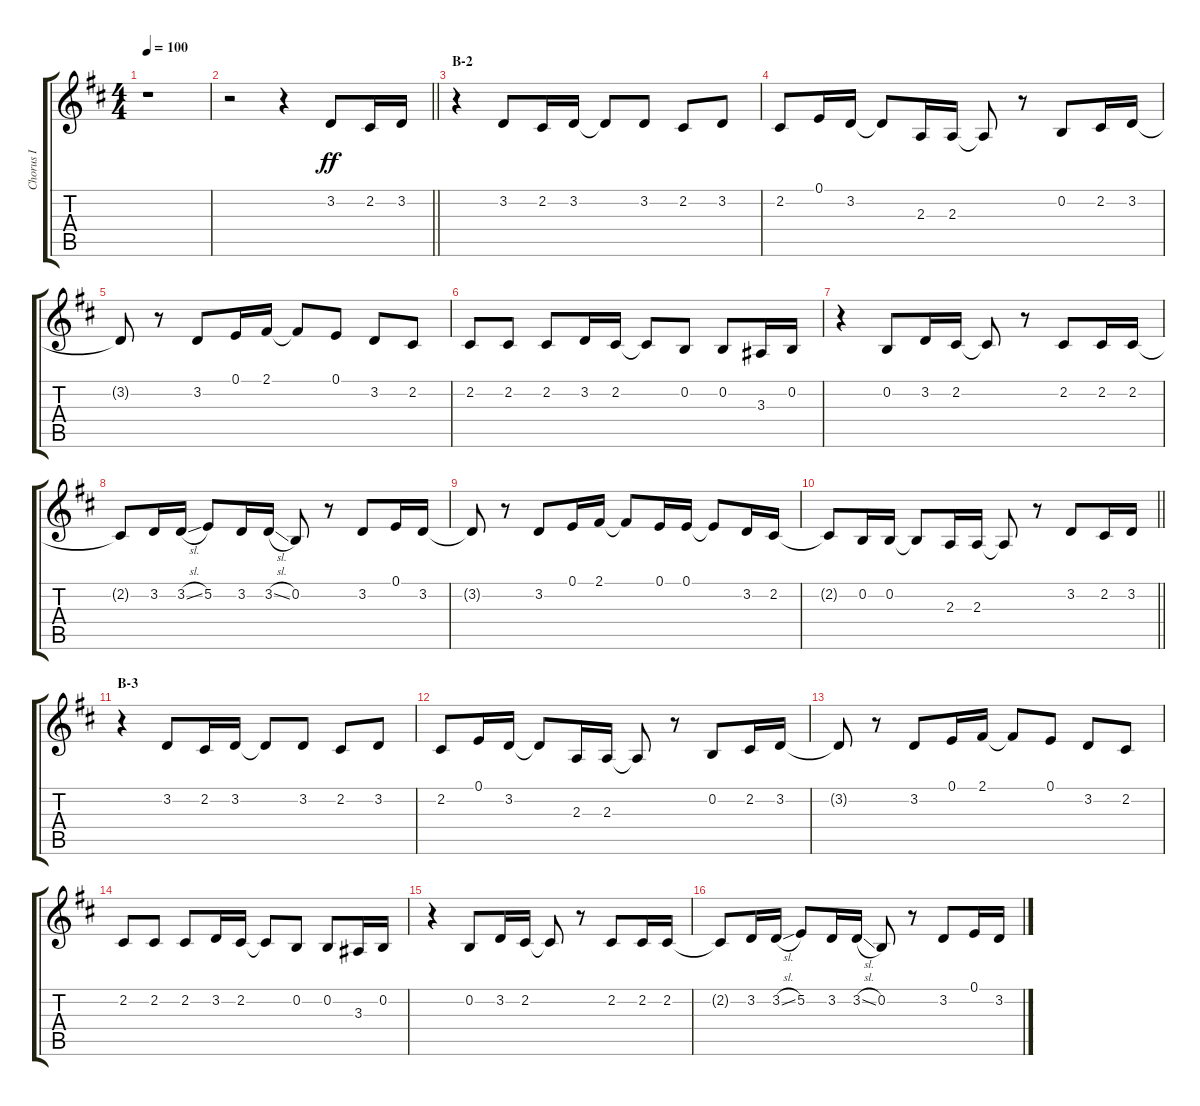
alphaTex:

\track ("Chorus I" "Chorus I") {instrument voiceoohs}
\staff {score tabs}
\tuning (E4 B3 G3 D3 A2 E2) {hide}
\ts (4 4)
\tempo 100
\clef g2
\ks d
r.1{dy ff} |
\barLineRight lightlight
r.2 r.4 3.2.8 2.2.16 3.2.16 |
\section ("" "B-2")
r.4 3.2.8 2.2.16 3.2.16 3.2{t}.8 3.2.8 2.2.8 3.2.8 |
2.2.8 0.1.16 3.2.16 3.2{t}.8 2.3.16 2.3.16 2.3{t}.8 r.8 0.2.8 2.2.16 3.2.16 |
3.2{t}.8 r.8 3.2.8 0.1.16 2.1.16 2.1{t}.8 0.1.8 3.2.8 2.2.8 |
2.2.8 2.2.8 2.2.8 3.2.16 2.2.16 2.2{t}.8 0.2.8 0.2.8 3.3.16 0.2.16 |
r.4 0.2.8 3.2.16 2.2.16 2.2{t}.8 r.8 2.2.8 2.2.16 2.2.16 |
2.2{t}.8 3.2.16 3.2{sl}.16 5.2.8 3.2.16 3.2{sl}.16 0.2.8 r.8 3.2.8 0.1.16 3.2.16 |
3.2{t}.8 r.8 3.2.8 0.1.16 2.1.16 2.1{t}.8 0.1.16 0.1.16 0.1{t}.8 3.2.16 2.2.16 |
\barLineRight lightlight
2.2{t}.8 0.2.16 0.2.16 0.2{t}.8 2.3.16 2.3.16 2.3{t}.8 r.8 3.2.8 2.2.16 3.2.16 |
\section ("" "B-3")
r.4 3.2.8 2.2.16 3.2.16 3.2{t}.8 3.2.8 2.2.8 3.2.8 |
2.2.8 0.1.16 3.2.16 3.2{t}.8 2.3.16 2.3.16 2.3{t}.8 r.8 0.2.8 2.2.16 3.2.16 |
3.2{t}.8 r.8 3.2.8 0.1.16 2.1.16 2.1{t}.8 0.1.8 3.2.8 2.2.8 |
2.2.8 2.2.8 2.2.8 3.2.16 2.2.16 2.2{t}.8 0.2.8 0.2.8 3.3.16 0.2.16 |
r.4 0.2.8 3.2.16 2.2.16 2.2{t}.8 r.8 2.2.8 2.2.16 2.2.16 |
2.2{t}.8 3.2.16 3.2{sl}.16 5.2.8 3.2.16 3.2{sl}.16 0.2.8 r.8 3.2.8 0.1.16 3.2.16
